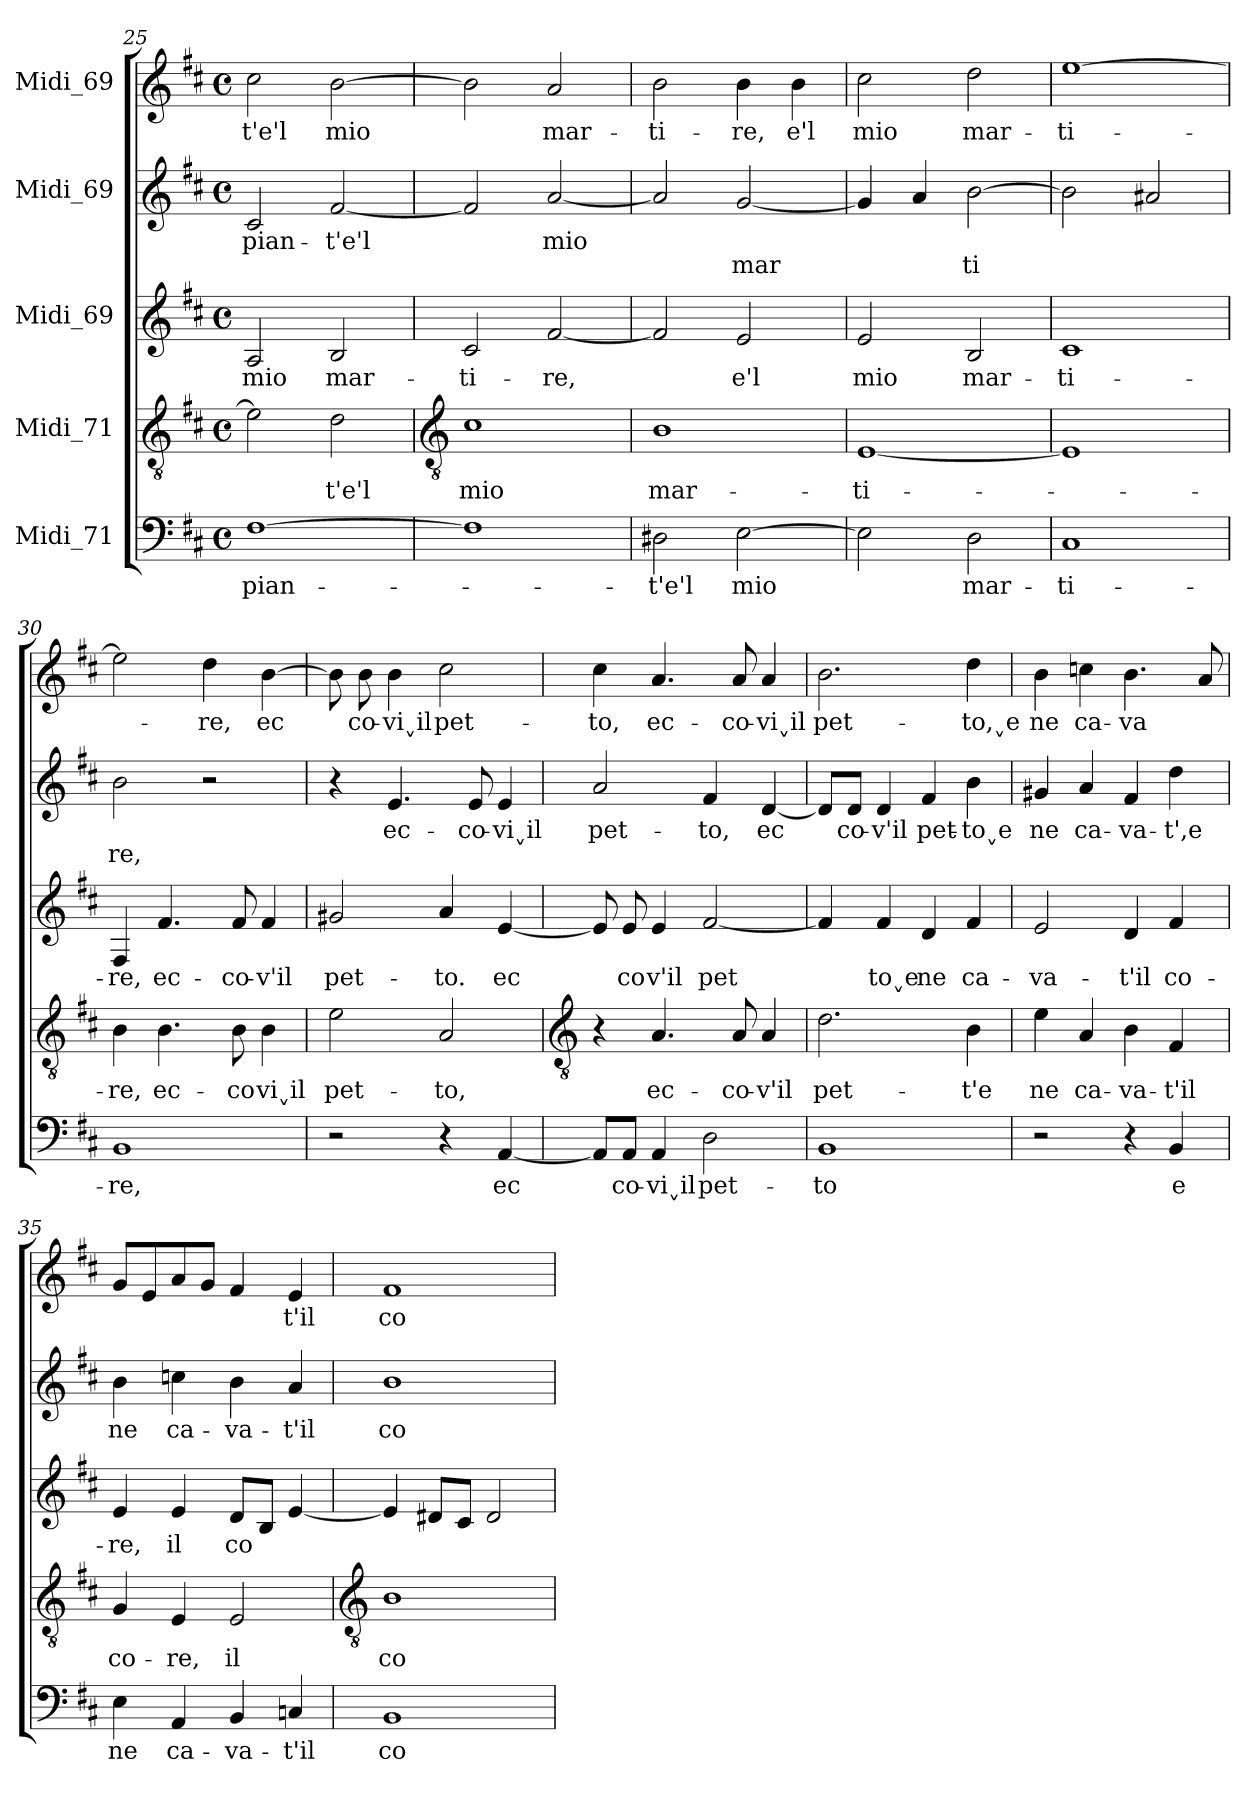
**kern	**text	**kern	**text	**kern	**text	**kern	**text	**text	**kern	**text
*part5	*part5	*part4	*part4	*part3	*part3	*part2	*part2	*part2	*part1	*part1
*staff5	*staff5	*staff4	*staff4	*staff3	*staff3	*staff2	*staff2	*staff2	*staff1	*staff1
*I"Midi_71	*	*I"Midi_71	*	*I"Midi_69	*	*I"Midi_69	*	*	*I"Midi_69	*
*clefF4	*	*clefGv2	*	*clefG2	*	*clefG2	*	*	*clefG2	*
*k[f#c#]	*	*k[f#c#]	*	*k[f#c#]	*	*k[f#c#]	*	*	*k[f#c#]	*
*D:	*	*D:	*	*D:	*	*D:	*	*	*D:	*
*M4/4	*	*M4/4	*	*M4/4	*	*M4/4	*	*	*M4/4	*
*met(c)	*	*met(c)	*	*met(c)	*	*met(c)	*	*	*met(c)	*
=25	=25	=25	=25	=25	=25	=25	=25	=25	=25	=25
!	!LO:LY:b	!	!	!	!LO:LY:b	!	!LO:LY:b	!	!	!LO:LY:b
[1F#	pian-	2e]	.	2A	mio	2c#	pian-	.	2cc#	-t'e'l
!	!	!	!LO:LY:b	!	!LO:LY:b	!	!LO:LY:b	!	!	!LO:LY:b
.	.	2d	t'e'l	2B	mar-	[2f#	-t'e'l	.	[2b	mio
!!LO:LB:g=z
=26	=26	=26	=26	=26	=26	=26	=26	=26	=26	=26
*	*	*clefGv2	*	*	*	*	*	*	*	*
!	!	!	!LO:LY:b	!	!LO:LY:b	!	!	!	!	!
1F#]	.	1c#	mio	2c#	-ti-	2f#]	.	.	2b]	.
!	!	!	!	!	!LO:LY:b	!	!LO:LY:b	!	!	!LO:LY:b
.	.	.	.	[2f#	-re,	[2a	mio	.	2a	mar-
=27	=27	=27	=27	=27	=27	=27	=27	=27	=27	=27
!	!LO:LY:b	!	!LO:LY:b	!	!	!	!	!	!	!LO:LY:b
2D#X	-t'e'l	1B	mar-	2f#]	.	2a]	.	.	2b	-ti-
!	!LO:LY:b	!	!	!	!LO:LY:b	!	!	!LO:LY:b	!	!LO:LY:b
[2E	mio	.	.	2e	e'l	[2g	.	mar	4b	-re,
!	!	!	!	!	!	!	!	!	!	!LO:LY:b
.	.	.	.	.	.	.	.	.	4b	e'l
=28	=28	=28	=28	=28	=28	=28	=28	=28	=28	=28
!	!	!	!LO:LY:b	!	!LO:LY:b	!	!	!	!	!LO:LY:b
2E]	.	[1E	-ti-	2e	mio	4g]	.	.	2cc#	mio
.	.	.	.	.	.	4a	.	.	.	.
!	!LO:LY:b	!	!	!	!LO:LY:b	!	!	!LO:LY:b	!	!LO:LY:b
2D	mar-	.	.	2B	mar-	[2b	.	ti	2dd	mar-
=29	=29	=29	=29	=29	=29	=29	=29	=29	=29	=29
!	!LO:LY:b	!	!	!	!LO:LY:b	!	!	!	!	!LO:LY:b
1C#	-ti-	1E]	.	1c#	-ti-	2b]	.	.	[1ee	-ti-
.	.	.	.	.	.	2a#X	.	.	.	.
=30	=30	=30	=30	=30	=30	=30	=30	=30	=30	=30
!	!LO:LY:b	!	!LO:LY:b	!	!LO:LY:b	!	!	!LO:LY:b	!	!
1BB	-re,	4B	-re,	4F#	-re,	2b	.	re,	2ee]	.
!	!	!	!LO:LY:b	!	!LO:LY:b	!	!	!	!	!
.	.	4.B	ec-	4.f#	ec-	.	.	.	.	.
!	!	!	!	!	!	!	!	!	!	!LO:LY:b
.	.	.	.	.	.	2r	.	.	4dd	-re,
!	!	!	!LO:LY:b	!	!LO:LY:b	!	!	!	!	!
.	.	8B	-co	8f#	-co-	.	.	.	.	.
!	!	!	!LO:LY:b	!	!LO:LY:b	!	!	!	!	!LO:LY:b
.	.	4B	viˬil	4f#	-v'il	.	.	.	[4b	ec
=31	=31	=31	=31	=31	=31	=31	=31	=31	=31	=31
!	!	!	!LO:LY:b	!	!LO:LY:b	!	!	!	!	!
2r	.	2e	pet-	2g#X	pet-	4r	.	.	8b]	.
!	!	!	!	!	!	!	!	!	!	!LO:LY:b
.	.	.	.	.	.	.	.	.	8b	co-
!	!	!	!	!	!	!	!LO:LY:b	!	!	!LO:LY:b
.	.	.	.	.	.	4.e	ec-	.	4b	-viˬil
!	!	!	!LO:LY:b	!	!LO:LY:b	!	!	!	!	!LO:LY:b
4r	.	2A	-to,	4a	-to.	.	.	.	2cc#	pet-
!	!	!	!	!	!	!	!LO:LY:b	!	!	!
.	.	.	.	.	.	8e	-co-	.	.	.
!	!LO:LY:b	!	!	!	!LO:LY:b	!	!LO:LY:b	!	!	!
[4AA	ec	.	.	[4e	ec	4e	-viˬil	.	.	.
!!LO:LB:g=z
=32	=32	=32	=32	=32	=32	=32	=32	=32	=32	=32
*	*	*clefGv2	*	*	*	*	*	*	*	*
!	!	!	!	!	!	!	!LO:LY:b	!	!	!LO:LY:b
8AA/L]	.	4r	.	8e]	.	2a	pet-	.	4cc#	-to,
!	!LO:LY:b	!	!	!	!LO:LY:b	!	!	!	!	!
8AA/J	co-	.	.	8e	co	.	.	.	.	.
!	!LO:LY:b	!	!LO:LY:b	!	!LO:LY:b	!	!	!	!	!LO:LY:b
4AA	-viˬil	4.A	ec-	4e	v'il	.	.	.	4.a	ec-
!	!LO:LY:b	!	!	!	!LO:LY:b	!	!LO:LY:b	!	!	!
2D	pet-	.	.	[2f#	pet	4f#	-to,	.	.	.
!	!	!	!LO:LY:b	!	!	!	!	!	!	!LO:LY:b
.	.	8A	-co-	.	.	.	.	.	8a	-co-
!	!	!	!LO:LY:b	!	!	!	!LO:LY:b	!	!	!LO:LY:b
.	.	4A	-v'il	.	.	[4d	ec	.	4a	-viˬil
=33	=33	=33	=33	=33	=33	=33	=33	=33	=33	=33
!	!LO:LY:b	!	!LO:LY:b	!	!	!	!	!	!	!LO:LY:b
1BB	-to	2.d	pet-	4f#]	.	8d/L]	.	.	2.b	pet-
!	!	!	!	!	!	!	!LO:LY:b	!	!	!
.	.	.	.	.	.	8d/J	co-	.	.	.
!	!	!	!	!	!LO:LY:b	!	!LO:LY:b	!	!	!
.	.	.	.	4f#	toˬe	4d	-v'il	.	.	.
!	!	!	!	!	!LO:LY:b	!	!LO:LY:b	!	!	!
.	.	.	.	4d	ne	4f#	pet-	.	.	.
!	!	!	!LO:LY:b	!	!LO:LY:b	!	!LO:LY:b	!	!	!LO:LY:b
.	.	4B	-t'e	4f#	ca-	4b	-toˬe	.	4dd	-to,ˬe
=34	=34	=34	=34	=34	=34	=34	=34	=34	=34	=34
!	!	!	!LO:LY:b	!	!LO:LY:b	!	!LO:LY:b	!	!	!LO:LY:b
2r	.	4e	ne	2e	-va-	4g#X	ne	.	4b	ne
!	!	!	!LO:LY:b	!	!	!	!LO:LY:b	!	!	!LO:LY:b
.	.	4A	ca-	.	.	4a	ca-	.	4ccn	ca-
!	!	!	!LO:LY:b	!	!LO:LY:b	!	!LO:LY:b	!	!	!LO:LY:b
4r	.	4B	-va-	4d	-t'il	4f#	-va-	.	4.b	-va
!	!LO:LY:b	!	!LO:LY:b	!	!LO:LY:b	!	!LO:LY:b	!	!	!
4BB	e	4F#	-t'il	4f#	co-	4dd	-t',e	.	.	.
.	.	.	.	.	.	.	.	.	8a	.
=35	=35	=35	=35	=35	=35	=35	=35	=35	=35	=35
!	!LO:LY:b	!	!LO:LY:b	!	!LO:LY:b	!	!LO:LY:b	!	!	!
4E	ne	4G	co-	4e	-re,	4b	ne	.	8gL	.
.	.	.	.	.	.	.	.	.	8e	.
!	!LO:LY:b	!	!LO:LY:b	!	!LO:LY:b	!	!LO:LY:b	!	!	!
4AA	ca-	4E	-re,	4e	il	4ccn	ca-	.	8a	.
.	.	.	.	.	.	.	.	.	8gJ	.
!	!LO:LY:b	!	!LO:LY:b	!	!LO:LY:b	!	!LO:LY:b	!	!	!
4BB	-va-	2E	il	8dL	co	4b	-va-	.	4f#	.
.	.	.	.	8BJ	.	.	.	.	.	.
!	!LO:LY:b	!	!	!	!	!	!LO:LY:b	!	!	!LO:LY:b
4Cn	-t'il	.	.	[4e	.	4a	-t'il	.	4e	t'il
!!LO:LB:g=z
=36	=36	=36	=36	=36	=36	=36	=36	=36	=36	=36
*	*	*clefGv2	*	*	*	*	*	*	*	*
!	!LO:LY:b	!	!LO:LY:b	!	!	!	!LO:LY:b	!	!	!LO:LY:b
1BB	co-	1B	co-	4e]	.	1b	co-	.	1f#	co-
.	.	.	.	8d#XL	.	.	.	.	.	.
.	.	.	.	8c#J	.	.	.	.	.	.
.	.	.	.	2d#	.	.	.	.	.	.
=	=	=	=	=	=	=	=	=	=	=
*-	*-	*-	*-	*-	*-	*-	*-	*-	*-	*-
